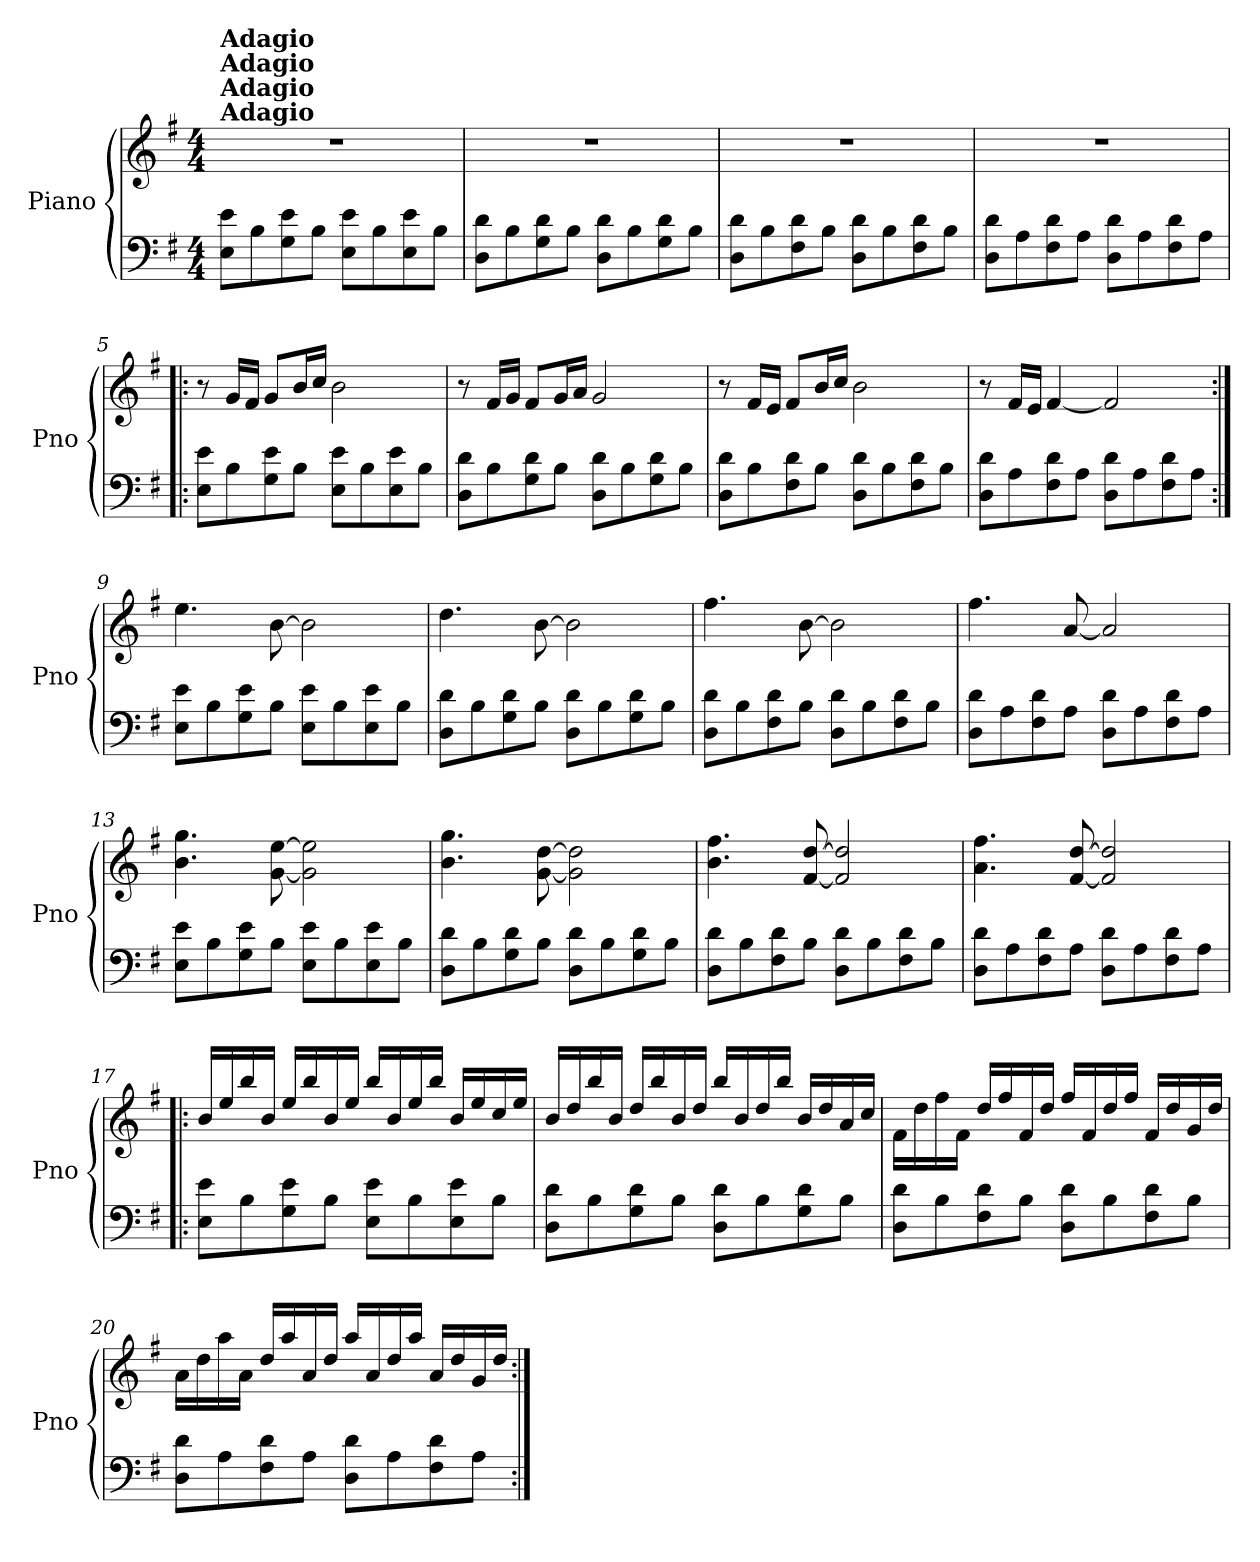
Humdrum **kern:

**kern	**kern
*part1	*part1
*staff2	*staff1
*I"Piano	*
*I'Pno	*
*clefF4	*clefG2
*k[f#]	*k[f#]
*M4/4	*M4/4
=1	=1
!	!LO:TX:a:B:t=Adagio
!	!LO:TX:a:B:t=Adagio
!	!LO:TX:a:B:t=Adagio
!	!LO:TX:a:B:t=Adagio
8E\ 8e\L	1r
8B\	.
8G\ 8e\	.
8B\J	.
8E\ 8e\L	.
8B\	.
8E\ 8e\	.
8B\J	.
=2	=2
8D\ 8d\L	1r
8B\	.
8G\ 8d\	.
8B\J	.
8D\ 8d\L	.
8B\	.
8G\ 8d\	.
8B\J	.
=3	=3
8D\ 8d\L	1r
8B\	.
8F#\ 8d\	.
8B\J	.
8D\ 8d\L	.
8B\	.
8F#\ 8d\	.
8B\J	.
=4	=4
8D\ 8d\L	1r
8A\	.
8F#\ 8d\	.
8A\J	.
8D\ 8d\L	.
8A\	.
8F#\ 8d\	.
8A\J	.
!!LO:LB:g=z
=5!|:	=5!|:
8E\ 8e\L	8r
8B\	16g/LL
.	16f#/JJ
8G\ 8e\	8g/L
8B\J	16b/L
.	16cc/JJ
8E\ 8e\L	2b\
8B\	.
8E\ 8e\	.
8B\J	.
=6	=6
8D\ 8d\L	8r
8B\	16f#/LL
.	16g/JJ
8G\ 8d\	8f#/L
8B\J	16g/L
.	16a/JJ
8D\ 8d\L	2g/
8B\	.
8G\ 8d\	.
8B\J	.
=7	=7
8D\ 8d\L	8r
8B\	16f#/LL
.	16e/JJ
8F#\ 8d\	8f#/L
8B\J	16b/L
.	16cc/JJ
8D\ 8d\L	2b\
8B\	.
8F#\ 8d\	.
8B\J	.
=8	=8
8D\ 8d\L	8r
8A\	16f#/LL
.	16e/JJ
8F#\ 8d\	[4f#/
8A\J	.
8D\ 8d\L	2f#/]
8A\	.
8F#\ 8d\	.
8A\J	.
!!LO:LB:g=z
=9:|!	=9:|!
8E\ 8e\L	4.ee\
8B\	.
8G\ 8e\	.
8B\J	[8b\
8E\ 8e\L	2b\]
8B\	.
8E\ 8e\	.
8B\J	.
=10	=10
8D\ 8d\L	4.dd\
8B\	.
8G\ 8d\	.
8B\J	[8b\
8D\ 8d\L	2b\]
8B\	.
8G\ 8d\	.
8B\J	.
=11	=11
8D\ 8d\L	4.ff#\
8B\	.
8F#\ 8d\	.
8B\J	[8b\
8D\ 8d\L	2b\]
8B\	.
8F#\ 8d\	.
8B\J	.
=12	=12
8D\ 8d\L	4.ff#\
8A\	.
8F#\ 8d\	.
8A\J	[8a/
8D\ 8d\L	2a/]
8A\	.
8F#\ 8d\	.
8A\J	.
!!LO:LB:g=z
=13	=13
8E\ 8e\L	4.b\ 4.gg\
8B\	.
8G\ 8e\	.
8B\J	[8g\ [8ee\
8E\ 8e\L	2g\] 2ee\]
8B\	.
8E\ 8e\	.
8B\J	.
=14	=14
8D\ 8d\L	4.b\ 4.gg\
8B\	.
8G\ 8d\	.
8B\J	[8g\ [8dd\
8D\ 8d\L	2g\] 2dd\]
8B\	.
8G\ 8d\	.
8B\J	.
=15	=15
8D\ 8d\L	4.b\ 4.ff#\
8B\	.
8F#\ 8d\	.
8B\J	[8f#/ [8dd/
8D\ 8d\L	2f#/] 2dd/]
8B\	.
8F#\ 8d\	.
8B\J	.
=16	=16
8D\ 8d\L	4.a\ 4.ff#\
8A\	.
8F#\ 8d\	.
8A\J	[8f#/ [8dd/
8D\ 8d\L	2f#/] 2dd/]
8A\	.
8F#\ 8d\	.
8A\J	.
!!LO:LB:g=z
=17!|:	=17!|:
8E\ 8e\L	16b/LL
.	16ee/
8B\	16bb/
.	16b/JJ
8G\ 8e\	16ee/LL
.	16bb/
8B\J	16b/
.	16ee/JJ
8E\ 8e\L	16bb/LL
.	16b/
8B\	16ee/
.	16bb/JJ
8E\ 8e\	16b/LL
.	16ee/
8B\J	16cc/
.	16ee/JJ
=18	=18
8D\ 8d\L	16b/LL
.	16dd/
8B\	16bb/
.	16b/JJ
8G\ 8d\	16dd/LL
.	16bb/
8B\J	16b/
.	16dd/JJ
8D\ 8d\L	16bb/LL
.	16b/
8B\	16dd/
.	16bb/JJ
8G\ 8d\	16b/LL
.	16dd/
8B\J	16a/
.	16cc/JJ
!!LO:PB:g=z
=19	=19
8D\ 8d\L	16f#\LL
.	16dd\
8B\	16ff#\
.	16f#\JJ
8F#\ 8d\	16dd/LL
.	16ff#/
8B\J	16f#/
.	16dd/JJ
8D\ 8d\L	16ff#/LL
.	16f#/
8B\	16dd/
.	16ff#/JJ
8F#\ 8d\	16f#/LL
.	16dd/
8B\J	16g/
.	16dd/JJ
=20	=20
8D\ 8d\L	16a\LL
.	16dd\
8A\	16aa\
.	16a\JJ
8F#\ 8d\	16dd/LL
.	16aa/
8A\J	16a/
.	16dd/JJ
8D\ 8d\L	16aa/LL
.	16a/
8A\	16dd/
.	16aa/JJ
8F#\ 8d\	16a/LL
.	16dd/
8A\J	16g/
.	16dd/JJ
=:|!	=:|!
*-	*-
